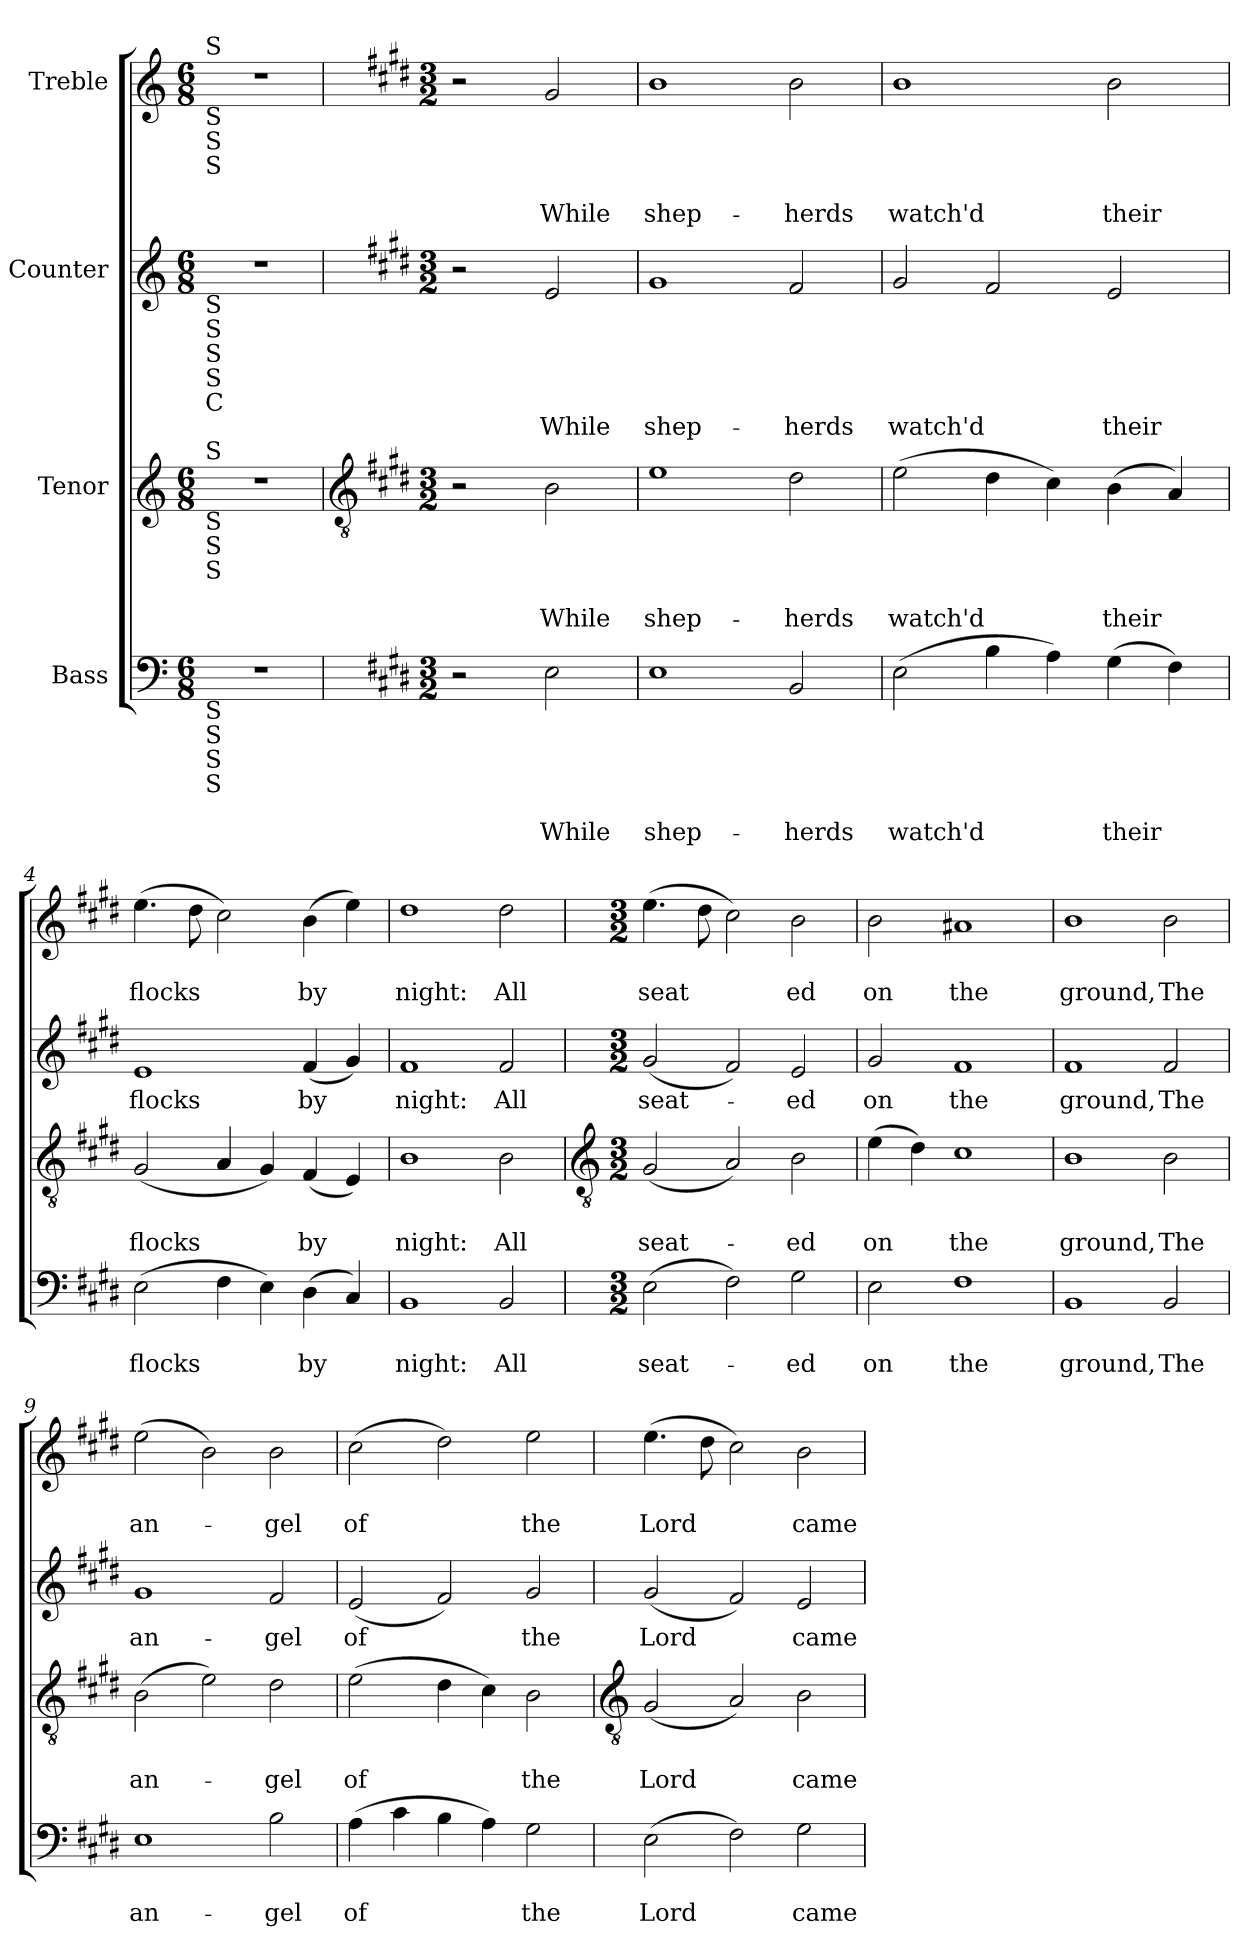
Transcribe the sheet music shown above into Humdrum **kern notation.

**kern	**text	**text	**kern	**text	**text	**kern	**text	**kern	**text	**text
*part4	*part4	*part4	*part3	*part3	*part3	*part2	*part2	*part1	*part1	*part1
*staff4	*staff4	*staff4	*staff3	*staff3	*staff3	*staff2	*staff2	*staff1	*staff1	*staff1
*I"Bass	*	*	*I"Tenor	*	*	*I"Counter	*	*I"Treble	*	*
*clefF4	*	*	*clefG2	*	*	*clefG2	*	*clefG2	*	*
*k[]	*	*	*k[]	*	*	*k[]	*	*k[]	*	*
*C:	*	*	*C:	*	*	*C:	*	*C:	*	*
*M6/8	*	*	*M6/8	*	*	*M6/8	*	*M6/8	*	*
=	=	=	=	=	=	=	=	=	=	=
!	!	!	!	!	!	!	!	!LO:TX:a:t=S	!	!
!	!	!	!	!	!	!	!	!LO:TX:b:t=S	!	!
!	!	!	!	!	!	!	!	!LO:TX:b:t=S	!	!
!	!	!	!	!	!	!	!	!LO:TX:b:t=S	!	!
!	!	!	!	!	!	!LO:TX:b:t=S	!	!	!	!
!	!	!	!	!	!	!LO:TX:b:t=S	!	!	!	!
!	!	!	!	!	!	!LO:TX:b:t=S	!	!	!	!
!	!	!	!	!	!	!LO:TX:b:t=S	!	!	!	!
!	!	!	!	!	!	!LO:TX:b:t=C	!	!	!	!
!	!	!	!LO:TX:a:t=S	!	!	!	!	!	!	!
!	!	!	!LO:TX:b:t=S	!	!	!	!	!	!	!
!	!	!	!LO:TX:b:t=S	!	!	!	!	!	!	!
!	!	!	!LO:TX:b:t=S	!	!	!	!	!	!	!
!LO:TX:b:t=S	!	!	!	!	!	!	!	!	!	!
!LO:TX:b:t=S	!	!	!	!	!	!	!	!	!	!
!LO:TX:b:t=S	!	!	!	!	!	!	!	!	!	!
!LO:TX:b:t=S	!	!	!	!	!	!	!	!	!	!
2.r	.	.	2.r	.	.	2.r	.	2.r	.	.
!!LO:LB:g=z
=1	=1	=1	=1	=1	=1	=1	=1	=1	=1	=1
*	*	*	*clefGv2	*	*	*	*	*	*	*
*k[f#c#g#d#]	*	*	*k[f#c#g#d#]	*	*	*k[f#c#g#d#]	*	*k[f#c#g#d#]	*	*
*E:	*	*	*E:	*	*	*E:	*	*E:	*	*
*M3/2	*	*	*M3/2	*	*	*M3/2	*	*M3/2	*	*
2r	.	.	2r	.	.	2r	.	2r	.	.
!	!	!LO:LY:b	!	!	!LO:LY:b	!	!LO:LY:b	!	!	!LO:LY:b
2E	.	While	2B	.	While	2e	While	2g#	.	While
=2	=2	=2	=2	=2	=2	=2	=2	=2	=2	=2
!	!	!LO:LY:b	!	!	!LO:LY:b	!	!LO:LY:b	!	!	!LO:LY:b
1E	.	shep-	1e	.	shep-	1g#	shep-	1b	.	shep-
!	!	!LO:LY:b	!	!	!LO:LY:b	!	!LO:LY:b	!	!	!LO:LY:b
2BB	.	-herds	2d#	.	-herds	2f#	-herds	2b	.	-herds
=3	=3	=3	=3	=3	=3	=3	=3	=3	=3	=3
!	!	!LO:LY:b	!	!	!LO:LY:b	!	!LO:LY:b	!	!	!LO:LY:b
(>2E	.	watch'd	(>2e	.	watch'd	2g#	watch'd	1b	.	watch'd
4B	.	.	4d#	.	.	2f#	.	.	.	.
4A)	.	.	4c#)	.	.	.	.	.	.	.
!	!	!LO:LY:b	!	!	!LO:LY:b	!	!LO:LY:b	!	!	!LO:LY:b
(>4G#	.	their	(<4B	.	their	2e	their	2b	.	their
4F#)	.	.	4A)	.	.	.	.	.	.	.
=4	=4	=4	=4	=4	=4	=4	=4	=4	=4	=4
!	!	!LO:LY:b	!	!	!LO:LY:b	!	!LO:LY:b	!	!	!LO:LY:b
(>2E	.	flocks	(<2G#	.	flocks	1e	flocks	(>4.ee	.	flocks
.	.	.	.	.	.	.	.	8dd#	.	.
4F#	.	.	4A	.	.	.	.	2cc#)	.	.
4E)	.	.	4G#)	.	.	.	.	.	.	.
!	!	!LO:LY:b	!	!	!LO:LY:b	!	!LO:LY:b	!	!	!LO:LY:b
(<4D#	.	by	(<4F#	.	by	(<4f#	by	(>4b	.	by
4C#)	.	.	4E)	.	.	4g#)	.	4ee)	.	.
=5	=5	=5	=5	=5	=5	=5	=5	=5	=5	=5
!	!	!LO:LY:b	!	!	!LO:LY:b	!	!LO:LY:b	!	!	!LO:LY:b
1BB	.	night:	1B	.	night:	1f#	night:	1dd#	.	night:
!	!	!LO:LY:b	!	!	!LO:LY:b	!	!LO:LY:b	!	!	!LO:LY:b
2BB	.	All	2B	.	All	2f#	All	2dd#	.	All
!!LO:LB:g=z
=6	=6	=6	=6	=6	=6	=6	=6	=6	=6	=6
*	*	*	*clefGv2	*	*	*	*	*	*	*
*M3/2	*	*	*M3/2	*	*	*M3/2	*	*M3/2	*	*
!	!	!LO:LY:b	!	!	!LO:LY:b	!	!LO:LY:b	!	!	!LO:LY:b
(>2E	.	seat-	(<2G#	.	seat-	(<2g#	seat-	(>4.ee	.	seat
.	.	.	.	.	.	.	.	8dd#	.	.
2F#)	.	.	2A)	.	.	2f#)	.	2cc#)	.	.
!	!	!LO:LY:b	!	!	!LO:LY:b	!	!LO:LY:b	!	!	!LO:LY:b
2G#	.	-ed	2B	.	-ed	2e	-ed	2b	.	ed
=7	=7	=7	=7	=7	=7	=7	=7	=7	=7	=7
!	!	!LO:LY:b	!	!	!LO:LY:b	!	!LO:LY:b	!	!	!LO:LY:b
2E	.	on	(>4e	.	on	2g#	on	2b	.	on
.	.	.	4d#)	.	.	.	.	.	.	.
!	!	!LO:LY:b	!	!	!LO:LY:b	!	!LO:LY:b	!	!	!LO:LY:b
1F#	.	the	1c#	.	the	1f#	the	1a#X	.	the
=8	=8	=8	=8	=8	=8	=8	=8	=8	=8	=8
!	!	!LO:LY:b	!	!	!LO:LY:b	!	!LO:LY:b	!	!	!LO:LY:b
1BB	.	ground,	1B	.	ground,	1f#	ground,	1b	.	ground,
!	!	!LO:LY:b	!	!	!LO:LY:b	!	!LO:LY:b	!	!	!LO:LY:b
2BB	.	The	2B	.	The	2f#	The	2b	.	The
=9	=9	=9	=9	=9	=9	=9	=9	=9	=9	=9
!	!	!LO:LY:b	!	!	!LO:LY:b	!	!LO:LY:b	!	!	!LO:LY:b
1E	.	an-	(>2B	.	an-	1g#	an-	(>2ee	.	an-
.	.	.	2e)	.	.	.	.	2b)	.	.
!	!	!LO:LY:b	!	!	!LO:LY:b	!	!LO:LY:b	!	!	!LO:LY:b
2B	.	-gel	2d#	.	-gel	2f#	-gel	2b	.	-gel
=10	=10	=10	=10	=10	=10	=10	=10	=10	=10	=10
!	!	!LO:LY:b	!	!	!LO:LY:b	!	!LO:LY:b	!	!	!LO:LY:b
(>4A	.	of	(>2e	.	of	(<2e	of	(>2cc#	.	of
4c#	.	.	.	.	.	.	.	.	.	.
4B	.	.	4d#	.	.	2f#)	.	2dd#)	.	.
4A)	.	.	4c#)	.	.	.	.	.	.	.
!	!	!LO:LY:b	!	!	!LO:LY:b	!	!LO:LY:b	!	!	!LO:LY:b
2G#	.	the	2B	.	the	2g#	the	2ee	.	the
!!LO:LB:g=z
=11	=11	=11	=11	=11	=11	=11	=11	=11	=11	=11
*	*	*	*clefGv2	*	*	*	*	*	*	*
!	!	!LO:LY:b	!	!	!LO:LY:b	!	!LO:LY:b	!	!	!LO:LY:b
(>2E	.	Lord	(<2G#	.	Lord	(<2g#	Lord	(>4.ee	.	Lord
.	.	.	.	.	.	.	.	8dd#	.	.
2F#)	.	.	2A)	.	.	2f#)	.	2cc#)	.	.
!	!	!LO:LY:b	!	!	!LO:LY:b	!	!LO:LY:b	!	!	!LO:LY:b
2G#	.	came	2B	.	came	2e	came	2b	.	came
=	=	=	=	=	=	=	=	=	=	=
*-	*-	*-	*-	*-	*-	*-	*-	*-	*-	*-
